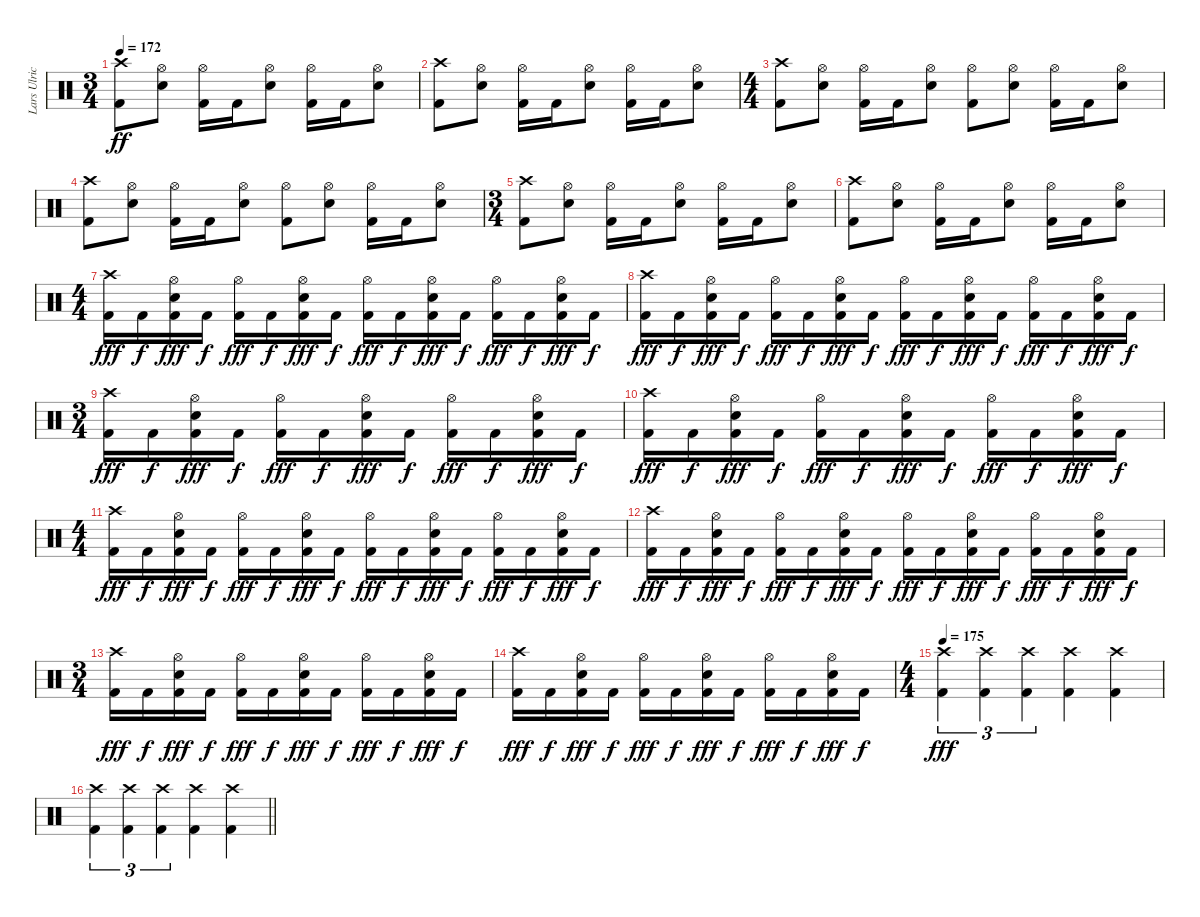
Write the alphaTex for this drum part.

\track ("Lars Ulrich" "Lars Ulric") {instrument percussion}
\staff {score}
\articulation defaults
\ts (3 4)
\tempo 172
\clef neutral
\ks c
("Crash high (hit)" "Kick (hit) 2").8{dy ff} ("Hi-Hat (open)" "Snare (hit) 2").8 ("Hi-Hat (open)" "Kick (hit) 2").16 "Kick (hit) 2".16 ("Hi-Hat (open)" "Snare (hit) 2").8 ("Hi-Hat (open)" "Kick (hit) 2").16 "Kick (hit) 2".16 ("Hi-Hat (open)" "Snare (hit) 2").8 |
("Crash high (hit)" "Kick (hit) 2").8 ("Hi-Hat (open)" "Snare (hit) 2").8 ("Hi-Hat (open)" "Kick (hit) 2").16 "Kick (hit) 2".16 ("Hi-Hat (open)" "Snare (hit) 2").8 ("Hi-Hat (open)" "Kick (hit) 2").16 "Kick (hit) 2".16 ("Hi-Hat (open)" "Snare (hit) 2").8 |
\ts (4 4)
("Crash high (hit)" "Kick (hit) 2").8 ("Hi-Hat (open)" "Snare (hit) 2").8 ("Hi-Hat (open)" "Kick (hit) 2").16 "Kick (hit) 2".16 ("Hi-Hat (open)" "Snare (hit) 2").8 ("Hi-Hat (open)" "Kick (hit) 2").8 ("Hi-Hat (open)" "Snare (hit) 2").8 ("Hi-Hat (open)" "Kick (hit) 2").16 "Kick (hit) 2".16 ("Hi-Hat (open)" "Snare (hit) 2").8 |
("Crash high (hit)" "Kick (hit) 2").8 ("Hi-Hat (open)" "Snare (hit) 2").8 ("Hi-Hat (open)" "Kick (hit) 2").16 "Kick (hit) 2".16 ("Hi-Hat (open)" "Snare (hit) 2").8 ("Hi-Hat (open)" "Kick (hit) 2").8 ("Hi-Hat (open)" "Snare (hit) 2").8 ("Hi-Hat (open)" "Kick (hit) 2").16 "Kick (hit) 2".16 ("Hi-Hat (open)" "Snare (hit) 2").8 |
\ts (3 4)
("Crash high (hit)" "Kick (hit) 2").8 ("Hi-Hat (open)" "Snare (hit) 2").8 ("Hi-Hat (open)" "Kick (hit) 2").16 "Kick (hit) 2".16 ("Hi-Hat (open)" "Snare (hit) 2").8 ("Hi-Hat (open)" "Kick (hit) 2").16 "Kick (hit) 2".16 ("Hi-Hat (open)" "Snare (hit) 2").8 |
("Crash high (hit)" "Kick (hit) 2").8 ("Hi-Hat (open)" "Snare (hit) 2").8 ("Hi-Hat (open)" "Kick (hit) 2").16 "Kick (hit) 2".16 ("Hi-Hat (open)" "Snare (hit) 2").8 ("Hi-Hat (open)" "Kick (hit) 2").16 "Kick (hit) 2".16 ("Hi-Hat (open)" "Snare (hit) 2").8 |
\ts (4 4)
("Crash high (hit)" "Kick (hit) 2").16{dy fff} "Kick (hit) 2".16{dy f} ("Hi-Hat (open)" "Snare (hit) 2" "Kick (hit) 2").16{dy fff} "Kick (hit) 2".16{dy f} ("Hi-Hat (open)" "Kick (hit) 2").16{dy fff} "Kick (hit) 2".16{dy f} ("Hi-Hat (open)" "Snare (hit) 2" "Kick (hit) 2").16{dy fff} "Kick (hit) 2".16{dy f} ("Hi-Hat (open)" "Kick (hit) 2").16{dy fff} "Kick (hit) 2".16{dy f} ("Hi-Hat (open)" "Snare (hit) 2" "Kick (hit) 2").16{dy fff} "Kick (hit) 2".16{dy f} ("Hi-Hat (open)" "Kick (hit) 2").16{dy fff} "Kick (hit) 2".16{dy f} ("Hi-Hat (open)" "Snare (hit) 2" "Kick (hit) 2").16{dy fff} "Kick (hit) 2".16{dy f} |
("Crash high (hit)" "Kick (hit) 2").16{dy fff} "Kick (hit) 2".16{dy f} ("Hi-Hat (open)" "Snare (hit) 2" "Kick (hit) 2").16{dy fff} "Kick (hit) 2".16{dy f} ("Hi-Hat (open)" "Kick (hit) 2").16{dy fff} "Kick (hit) 2".16{dy f} ("Hi-Hat (open)" "Snare (hit) 2" "Kick (hit) 2").16{dy fff} "Kick (hit) 2".16{dy f} ("Hi-Hat (open)" "Kick (hit) 2").16{dy fff} "Kick (hit) 2".16{dy f} ("Hi-Hat (open)" "Snare (hit) 2" "Kick (hit) 2").16{dy fff} "Kick (hit) 2".16{dy f} ("Hi-Hat (open)" "Kick (hit) 2").16{dy fff} "Kick (hit) 2".16{dy f} ("Hi-Hat (open)" "Snare (hit) 2" "Kick (hit) 2").16{dy fff} "Kick (hit) 2".16{dy f} |
\ts (3 4)
("Crash high (hit)" "Kick (hit) 2").16{dy fff} "Kick (hit) 2".16{dy f} ("Hi-Hat (open)" "Snare (hit) 2" "Kick (hit) 2").16{dy fff} "Kick (hit) 2".16{dy f} ("Hi-Hat (open)" "Kick (hit) 2").16{dy fff} "Kick (hit) 2".16{dy f} ("Hi-Hat (open)" "Snare (hit) 2" "Kick (hit) 2").16{dy fff} "Kick (hit) 2".16{dy f} ("Hi-Hat (open)" "Kick (hit) 2").16{dy fff} "Kick (hit) 2".16{dy f} ("Hi-Hat (open)" "Snare (hit) 2" "Kick (hit) 2").16{dy fff} "Kick (hit) 2".16{dy f} |
("Crash high (hit)" "Kick (hit) 2").16{dy fff} "Kick (hit) 2".16{dy f} ("Hi-Hat (open)" "Snare (hit) 2" "Kick (hit) 2").16{dy fff} "Kick (hit) 2".16{dy f} ("Hi-Hat (open)" "Kick (hit) 2").16{dy fff} "Kick (hit) 2".16{dy f} ("Hi-Hat (open)" "Snare (hit) 2" "Kick (hit) 2").16{dy fff} "Kick (hit) 2".16{dy f} ("Hi-Hat (open)" "Kick (hit) 2").16{dy fff} "Kick (hit) 2".16{dy f} ("Hi-Hat (open)" "Snare (hit) 2" "Kick (hit) 2").16{dy fff} "Kick (hit) 2".16{dy f} |
\ts (4 4)
("Crash high (hit)" "Kick (hit) 2").16{dy fff} "Kick (hit) 2".16{dy f} ("Hi-Hat (open)" "Snare (hit) 2" "Kick (hit) 2").16{dy fff} "Kick (hit) 2".16{dy f} ("Hi-Hat (open)" "Kick (hit) 2").16{dy fff} "Kick (hit) 2".16{dy f} ("Hi-Hat (open)" "Snare (hit) 2" "Kick (hit) 2").16{dy fff} "Kick (hit) 2".16{dy f} ("Hi-Hat (open)" "Kick (hit) 2").16{dy fff} "Kick (hit) 2".16{dy f} ("Hi-Hat (open)" "Snare (hit) 2" "Kick (hit) 2").16{dy fff} "Kick (hit) 2".16{dy f} ("Hi-Hat (open)" "Kick (hit) 2").16{dy fff} "Kick (hit) 2".16{dy f} ("Hi-Hat (open)" "Snare (hit) 2" "Kick (hit) 2").16{dy fff} "Kick (hit) 2".16{dy f} |
("Crash high (hit)" "Kick (hit) 2").16{dy fff} "Kick (hit) 2".16{dy f} ("Hi-Hat (open)" "Snare (hit) 2" "Kick (hit) 2").16{dy fff} "Kick (hit) 2".16{dy f} ("Hi-Hat (open)" "Kick (hit) 2").16{dy fff} "Kick (hit) 2".16{dy f} ("Hi-Hat (open)" "Snare (hit) 2" "Kick (hit) 2").16{dy fff} "Kick (hit) 2".16{dy f} ("Hi-Hat (open)" "Kick (hit) 2").16{dy fff} "Kick (hit) 2".16{dy f} ("Hi-Hat (open)" "Snare (hit) 2" "Kick (hit) 2").16{dy fff} "Kick (hit) 2".16{dy f} ("Hi-Hat (open)" "Kick (hit) 2").16{dy fff} "Kick (hit) 2".16{dy f} ("Hi-Hat (open)" "Snare (hit) 2" "Kick (hit) 2").16{dy fff} "Kick (hit) 2".16{dy f} |
\ts (3 4)
("Crash high (hit)" "Kick (hit) 2").16{dy fff} "Kick (hit) 2".16{dy f} ("Hi-Hat (open)" "Snare (hit) 2" "Kick (hit) 2").16{dy fff} "Kick (hit) 2".16{dy f} ("Hi-Hat (open)" "Kick (hit) 2").16{dy fff} "Kick (hit) 2".16{dy f} ("Hi-Hat (open)" "Snare (hit) 2" "Kick (hit) 2").16{dy fff} "Kick (hit) 2".16{dy f} ("Hi-Hat (open)" "Kick (hit) 2").16{dy fff} "Kick (hit) 2".16{dy f} ("Hi-Hat (open)" "Snare (hit) 2" "Kick (hit) 2").16{dy fff} "Kick (hit) 2".16{dy f} |
("Crash high (hit)" "Kick (hit) 2").16{dy fff} "Kick (hit) 2".16{dy f} ("Hi-Hat (open)" "Snare (hit) 2" "Kick (hit) 2").16{dy fff} "Kick (hit) 2".16{dy f} ("Hi-Hat (open)" "Kick (hit) 2").16{dy fff} "Kick (hit) 2".16{dy f} ("Hi-Hat (open)" "Snare (hit) 2" "Kick (hit) 2").16{dy fff} "Kick (hit) 2".16{dy f} ("Hi-Hat (open)" "Kick (hit) 2").16{dy fff} "Kick (hit) 2".16{dy f} ("Hi-Hat (open)" "Snare (hit) 2" "Kick (hit) 2").16{dy fff} "Kick (hit) 2".16{dy f} |
\ts (4 4)
\tempo 175
("Crash high (hit)" "Kick (hit) 2").4{tu (3 2) dy fff} ("Crash high (hit)" "Kick (hit) 2").4{tu (3 2)} ("Crash high (hit)" "Kick (hit) 2").4{tu (3 2)} ("Crash high (hit)" "Kick (hit) 2").4 ("Crash high (hit)" "Kick (hit) 2").4 |
\barLineRight lightlight
("Crash high (hit)" "Kick (hit) 2").4{tu (3 2)} ("Crash high (hit)" "Kick (hit) 2").4{tu (3 2)} ("Crash high (hit)" "Kick (hit) 2").4{tu (3 2)} ("Crash high (hit)" "Kick (hit) 2").4 ("Crash high (hit)" "Kick (hit) 2").4
